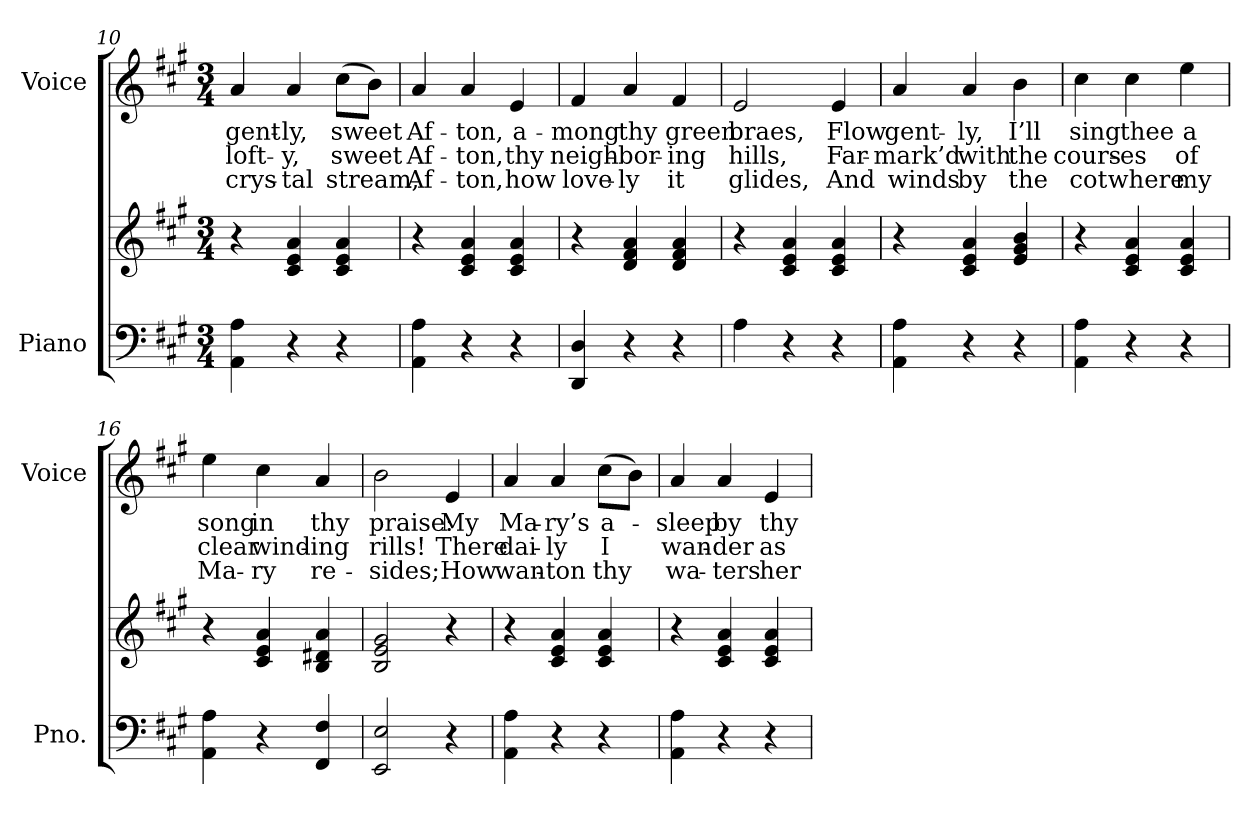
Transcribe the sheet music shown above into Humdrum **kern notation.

**kern	**kern	**kern	**text	**text	**text
*part2	*part2	*part1	*part1	*part1	*part1
*staff3	*staff2	*staff1	*staff1	*staff1	*staff1
*I"Piano	*	*I"Voice	*	*	*
*I'Pno.	*	*I'Voice	*	*	*
*clefF4	*clefG2	*clefG2	*	*	*
*k[f#c#g#]	*k[f#c#g#]	*k[f#c#g#]	*	*	*
*A:	*A:	*A:	*	*	*
*M3/4	*M3/4	*M3/4	*	*	*
=10	=10	=10	=10	=10	=10
!	!	!	!LO:LY:b:color=#000000	!LO:LY:b:color=#000000	!LO:LY:b:color=#000000
4AAi\ 4Ai	4r	4ai/	gent-	loft-	crys-
!	!	!	!LO:LY:b:color=#000000	!LO:LY:b:color=#000000	!LO:LY:b:color=#000000
4r	4c#i/ 4ei 4ai	4ai/	-ly,	-y,	-tal
!	!	!	!LO:LY:b:color=#000000	!LO:LY:b:color=#000000	!LO:LY:b:color=#000000
4r	4c#i/ 4ei 4ai	(8cc#i\L	sweet	sweet	stream,
.	.	8bi\J)	.	.	.
=11	=11	=11	=11	=11	=11
!	!	!	!LO:LY:b:color=#000000	!LO:LY:b:color=#000000	!LO:LY:b:color=#000000
4AAi\ 4Ai	4r	4ai/	Af-	Af-	Af-
!	!	!	!LO:LY:b:color=#000000	!LO:LY:b:color=#000000	!LO:LY:b:color=#000000
4r	4c#i/ 4ei 4ai	4ai/	-ton,	-ton,	-ton,
!	!	!	!LO:LY:b:color=#000000	!LO:LY:b:color=#000000	!LO:LY:b:color=#000000
4r	4c#i/ 4ei 4ai	4ei/	a-	thy	how
=12	=12	=12	=12	=12	=12
!	!	!	!LO:LY:b:color=#000000	!LO:LY:b:color=#000000	!LO:LY:b:color=#000000
4DDi/ 4Di	4r	4f#i/	-mong	neigh-	love-
!	!	!	!LO:LY:b:color=#000000	!LO:LY:b:color=#000000	!LO:LY:b:color=#000000
4r	4di/ 4f#i 4ai	4ai/	thy	-bor-	-ly
!	!	!	!LO:LY:b:color=#000000	!LO:LY:b:color=#000000	!LO:LY:b:color=#000000
4r	4di/ 4f#i 4ai	4f#i/	green	-ing	it
=13	=13	=13	=13	=13	=13
!	!	!	!LO:LY:b:color=#000000	!LO:LY:b:color=#000000	!LO:LY:b:color=#000000
4Ai\	4r	2ei/	braes,	hills,	glides,
4r	4c#i/ 4ei 4ai	.	.	.	.
!	!	!	!LO:LY:b:color=#000000	!LO:LY:b:color=#000000	!LO:LY:b:color=#000000
4r	4c#i/ 4ei 4ai	4ei/	Flow	Far-	And
=14	=14	=14	=14	=14	=14
!	!	!	!LO:LY:b:color=#000000	!LO:LY:b:color=#000000	!LO:LY:b:color=#000000
4AAi\ 4Ai	4r	4ai/	gent-	-mark’d	winds
!	!	!	!LO:LY:b:color=#000000	!LO:LY:b:color=#000000	!LO:LY:b:color=#000000
4r	4c#i/ 4ei 4ai	4ai/	-ly,	with	by
!	!	!	!LO:LY:b:color=#000000	!LO:LY:b:color=#000000	!LO:LY:b:color=#000000
4r	4ei/ 4g#i 4bi	4bi\	I’ll	the	the
!!LO:LB:g=z
=15	=15	=15	=15	=15	=15
!	!	!	!LO:LY:b:color=#000000	!LO:LY:b:color=#000000	!LO:LY:b:color=#000000
4AAi\ 4Ai	4r	4cc#i\	sing	cours-	cot
!	!	!	!LO:LY:b:color=#000000	!LO:LY:b:color=#000000	!LO:LY:b:color=#000000
4r	4c#i/ 4ei 4ai	4cc#i\	thee	-es	where
!	!	!	!LO:LY:b:color=#000000	!LO:LY:b:color=#000000	!LO:LY:b:color=#000000
4r	4c#i/ 4ei 4ai	4eei\	a	of	my
=16	=16	=16	=16	=16	=16
!	!	!	!LO:LY:b:color=#000000	!LO:LY:b:color=#000000	!LO:LY:b:color=#000000
4AAi\ 4Ai	4r	4eei\	song	clear	Ma-
!	!	!	!LO:LY:b:color=#000000	!LO:LY:b:color=#000000	!LO:LY:b:color=#000000
4r	4c#i/ 4ei 4ai	4cc#i\	in	wind-	-ry
!	!	!	!LO:LY:b:color=#000000	!LO:LY:b:color=#000000	!LO:LY:b:color=#000000
4FF#i/ 4F#i	4Bi/ 4d#Xi 4ai	4ai/	thy	-ing	re-
=17	=17	=17	=17	=17	=17
!	!	!	!LO:LY:b:color=#000000	!LO:LY:b:color=#000000	!LO:LY:b:color=#000000
2EEi/ 2Ei	2Bi/ 2ei 2g#i	2bi\	praise:	rills!	-sides;
!	!	!	!LO:LY:b:color=#000000	!LO:LY:b:color=#000000	!LO:LY:b:color=#000000
4r	4r	4ei/	My	There	How
=18	=18	=18	=18	=18	=18
!	!	!	!LO:LY:b:color=#000000	!LO:LY:b:color=#000000	!LO:LY:b:color=#000000
4AAi\ 4Ai	4r	4ai/	Ma-	dai-	wan-
!	!	!	!LO:LY:b:color=#000000	!LO:LY:b:color=#000000	!LO:LY:b:color=#000000
4r	4c#i/ 4ei 4ai	4ai/	-ry’s	-ly	-ton
!	!	!	!LO:LY:b:color=#000000	!LO:LY:b:color=#000000	!LO:LY:b:color=#000000
4r	4c#i/ 4ei 4ai	(8cc#i\L	a-	I	thy
.	.	8bi\J)	.	.	.
=19	=19	=19	=19	=19	=19
!	!	!	!LO:LY:b:color=#000000	!LO:LY:b:color=#000000	!LO:LY:b:color=#000000
4AAi\ 4Ai	4r	4ai/	-sleep	wan-	wa-
!	!	!	!LO:LY:b:color=#000000	!LO:LY:b:color=#000000	!LO:LY:b:color=#000000
4r	4c#i/ 4ei 4ai	4ai/	by	-der	-ters
!	!	!	!LO:LY:b:color=#000000	!LO:LY:b:color=#000000	!LO:LY:b:color=#000000
4r	4c#i/ 4ei 4ai	4ei/	thy	as	her
=	=	=	=	=	=
*-	*-	*-	*-	*-	*-
